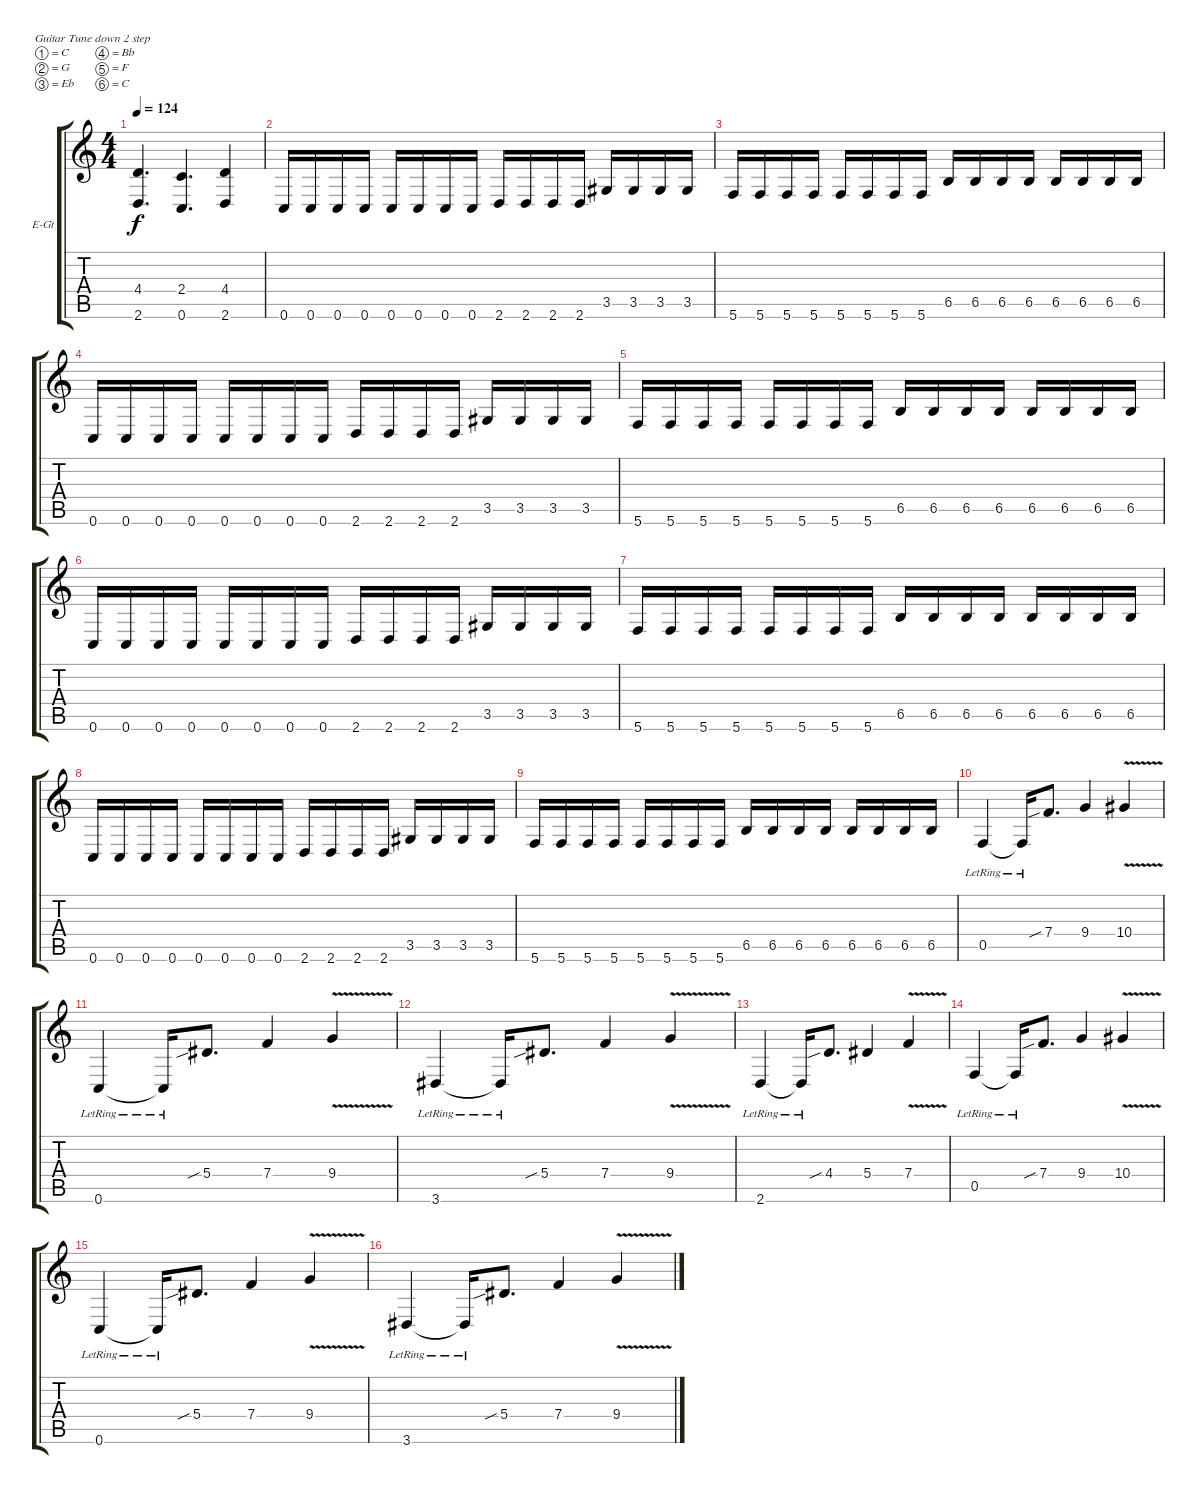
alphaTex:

\defaultSystemsLayout 4
\bracketExtendMode groupsimilarinstruments
\firstSystemTrackNameOrientation horizontal
\otherSystemsTrackNameOrientation horizontal
\track ("Electric Guitar" "E-Gt") {instrument overdrivenguitar}
\staff {score tabs}
\tuning (C4 G3 Eb3 Bb2 F2 C2)
\ts (4 4)
\tempo 124
\clef g2
\scale
0.333333
\ks c
(4.4 2.6).4{d dy f} (2.4 0.6).4{d} (4.4 2.6).4 |
\scale
0.333333 0.6.16 0.6.16 0.6.16 0.6.16 0.6.16 0.6.16 0.6.16 0.6.16 2.6.16 2.6.16 2.6.16 2.6.16 3.5.16 3.5.16 3.5.16 3.5.16 |
\scale
0.333333 5.6.16 5.6.16 5.6.16 5.6.16 5.6.16 5.6.16 5.6.16 5.6.16 6.5.16 6.5.16 6.5.16 6.5.16 6.5.16 6.5.16 6.5.16 6.5.16 |
\scale
0.333333 0.6.16 0.6.16 0.6.16 0.6.16 0.6.16 0.6.16 0.6.16 0.6.16 2.6.16 2.6.16 2.6.16 2.6.16 3.5.16 3.5.16 3.5.16 3.5.16 |
\scale
0.333333 5.6.16 5.6.16 5.6.16 5.6.16 5.6.16 5.6.16 5.6.16 5.6.16 6.5.16 6.5.16 6.5.16 6.5.16 6.5.16 6.5.16 6.5.16 6.5.16 |
\scale
0.333333 0.6.16 0.6.16 0.6.16 0.6.16 0.6.16 0.6.16 0.6.16 0.6.16 2.6.16 2.6.16 2.6.16 2.6.16 3.5.16 3.5.16 3.5.16 3.5.16 |
\scale
0.333333 5.6.16 5.6.16 5.6.16 5.6.16 5.6.16 5.6.16 5.6.16 5.6.16 6.5.16 6.5.16 6.5.16 6.5.16 6.5.16 6.5.16 6.5.16 6.5.16 |
\scale
0.333333 0.6.16 0.6.16 0.6.16 0.6.16 0.6.16 0.6.16 0.6.16 0.6.16 2.6.16 2.6.16 2.6.16 2.6.16 3.5.16 3.5.16 3.5.16 3.5.16 |
\scale
0.333333 5.6.16 5.6.16 5.6.16 5.6.16 5.6.16 5.6.16 5.6.16 5.6.16 6.5.16 6.5.16 6.5.16 6.5.16 6.5.16 6.5.16 6.5.16 6.5.16 |
\scale
0.333333 0.5{lr}.4 0.5{lr t}.16 7.4{sib}.8{d} 9.4.4 10.4{v}.4 |
\scale
0.333333 0.6{lr}.4 0.6{lr t}.16 5.4{sib}.8{d} 7.4.4 9.4{v}.4 |
\scale
0.333333 3.6{lr}.4 3.6{lr t}.16 5.4{sib}.8{d} 7.4.4 9.4{v}.4 |
\scale
0.333333 2.6{lr}.4 2.6{lr t}.16 4.4{sib}.8{d} 5.4.4 7.4{v}.4 |
\scale
0.333333 0.5{lr}.4 0.5{lr t}.16 7.4{sib}.8{d} 9.4.4 10.4{v}.4 |
\scale
0.333333 0.6{lr}.4 0.6{lr t}.16 5.4{sib}.8{d} 7.4.4 9.4{v}.4 |
\scale
0.333333 3.6{lr}.4 3.6{lr t}.16 5.4{sib}.8{d} 7.4.4 9.4{v}.4
